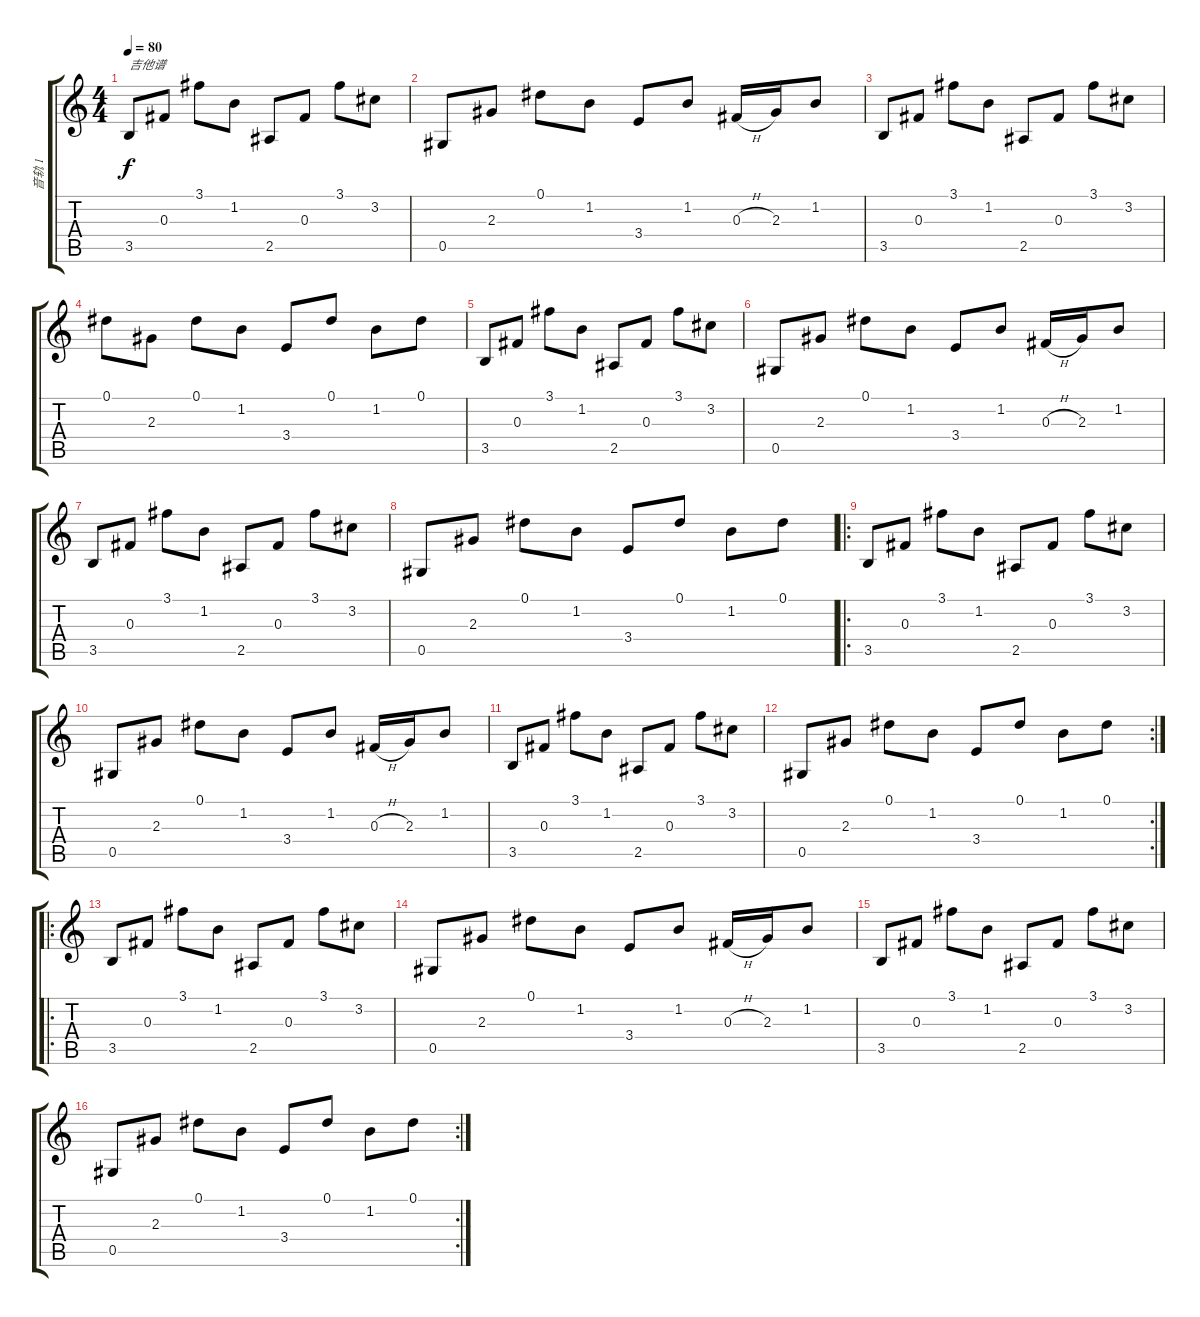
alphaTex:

\track ("音轨 1" "音轨 1") {instrument electricguitarmuted}
\staff {score tabs}
\tuning (Eb4 Bb3 Gb3 Db3 Ab2 Eb2) {hide}
\ts (4 4)
\tempo 80
\clef g2
\ks c
3.5.8{txt "吉他谱" dy f instrument electricguitarmuted} 0.3.8 3.1.8 1.2.8 2.5.8 0.3.8 3.1.8 3.2.8 |
0.5.8 2.3.8 0.1.8 1.2.8 3.4.8 1.2.8 0.3{h}.16 2.3.16 1.2.8 |
3.5.8 0.3.8 3.1.8 1.2.8 2.5.8 0.3.8 3.1.8 3.2.8 |
0.1.8 2.3.8 0.1.8 1.2.8 3.4.8 0.1.8 1.2.8 0.1.8 |
3.5.8 0.3.8 3.1.8 1.2.8 2.5.8 0.3.8 3.1.8 3.2.8 |
0.5.8 2.3.8 0.1.8 1.2.8 3.4.8 1.2.8 0.3{h}.16 2.3.16 1.2.8 |
3.5.8 0.3.8 3.1.8 1.2.8 2.5.8 0.3.8 3.1.8 3.2.8 |
0.5.8 2.3.8 0.1.8 1.2.8 3.4.8 0.1.8 1.2.8 0.1.8 |
\ro
3.5.8 0.3.8 3.1.8 1.2.8 2.5.8 0.3.8 3.1.8 3.2.8 |
0.5.8 2.3.8 0.1.8 1.2.8 3.4.8 1.2.8 0.3{h}.16 2.3.16 1.2.8 |
3.5.8 0.3.8 3.1.8 1.2.8 2.5.8 0.3.8 3.1.8 3.2.8 |
\rc 2
0.5.8 2.3.8 0.1.8 1.2.8 3.4.8 0.1.8 1.2.8 0.1.8 |
\ro
3.5.8 0.3.8 3.1.8 1.2.8 2.5.8 0.3.8 3.1.8 3.2.8 |
0.5.8 2.3.8 0.1.8 1.2.8 3.4.8 1.2.8 0.3{h}.16 2.3.16 1.2.8 |
3.5.8 0.3.8 3.1.8 1.2.8 2.5.8 0.3.8 3.1.8 3.2.8 |
\rc 2
0.5.8 2.3.8 0.1.8 1.2.8 3.4.8 0.1.8 1.2.8 0.1.8
